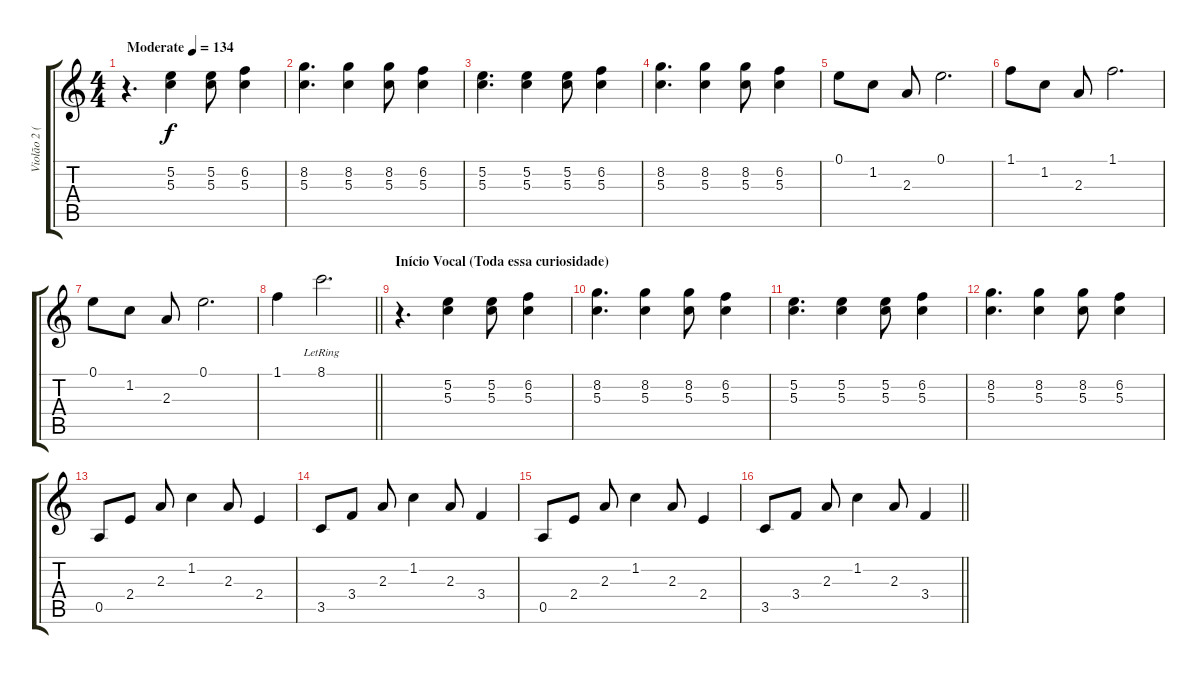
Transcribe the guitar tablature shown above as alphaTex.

\track ("Violão 2 (Loro Jones)" "Violão 2 (") {instrument acousticguitarnylon}
\staff {score tabs}
\tuning (E4 B3 G3 D3 A2 E2) {hide}
\ts (4 4)
\tempo (134 "Moderate")
\clef g2
\ks c
r.4{d dy f instrument acousticguitarnylon} (5.2 5.3).4 (5.2 5.3).8 (6.2 5.3).4 |
(8.2 5.3).4{d} (8.2 5.3).4 (8.2 5.3).8 (6.2 5.3).4 |
(5.2 5.3).4{d} (5.2 5.3).4 (5.2 5.3).8 (6.2 5.3).4 |
(8.2 5.3).4{d} (8.2 5.3).4 (8.2 5.3).8 (6.2 5.3).4 |
0.1.8 1.2.8 2.3.8 0.1.2{d} |
1.1.8 1.2.8 2.3.8 1.1.2{d} |
0.1.8 1.2.8 2.3.8 0.1.2{d} |
\barLineRight lightlight
1.1.4 8.1{lr}.2{d} |
\section ("" "Início Vocal (Toda essa curiosidade)")
r.4{d} (5.2 5.3).4 (5.2 5.3).8 (6.2 5.3).4 |
(8.2 5.3).4{d} (8.2 5.3).4 (8.2 5.3).8 (6.2 5.3).4 |
(5.2 5.3).4{d} (5.2 5.3).4 (5.2 5.3).8 (6.2 5.3).4 |
(8.2 5.3).4{d} (8.2 5.3).4 (8.2 5.3).8 (6.2 5.3).4 |
0.5.8 2.4.8 2.3.8 1.2.4 2.3.8 2.4.4 |
3.5.8 3.4.8 2.3.8 1.2.4 2.3.8 3.4.4 |
0.5.8 2.4.8 2.3.8 1.2.4 2.3.8 2.4.4 |
\barLineRight lightlight
3.5.8 3.4.8 2.3.8 1.2.4 2.3.8 3.4.4
